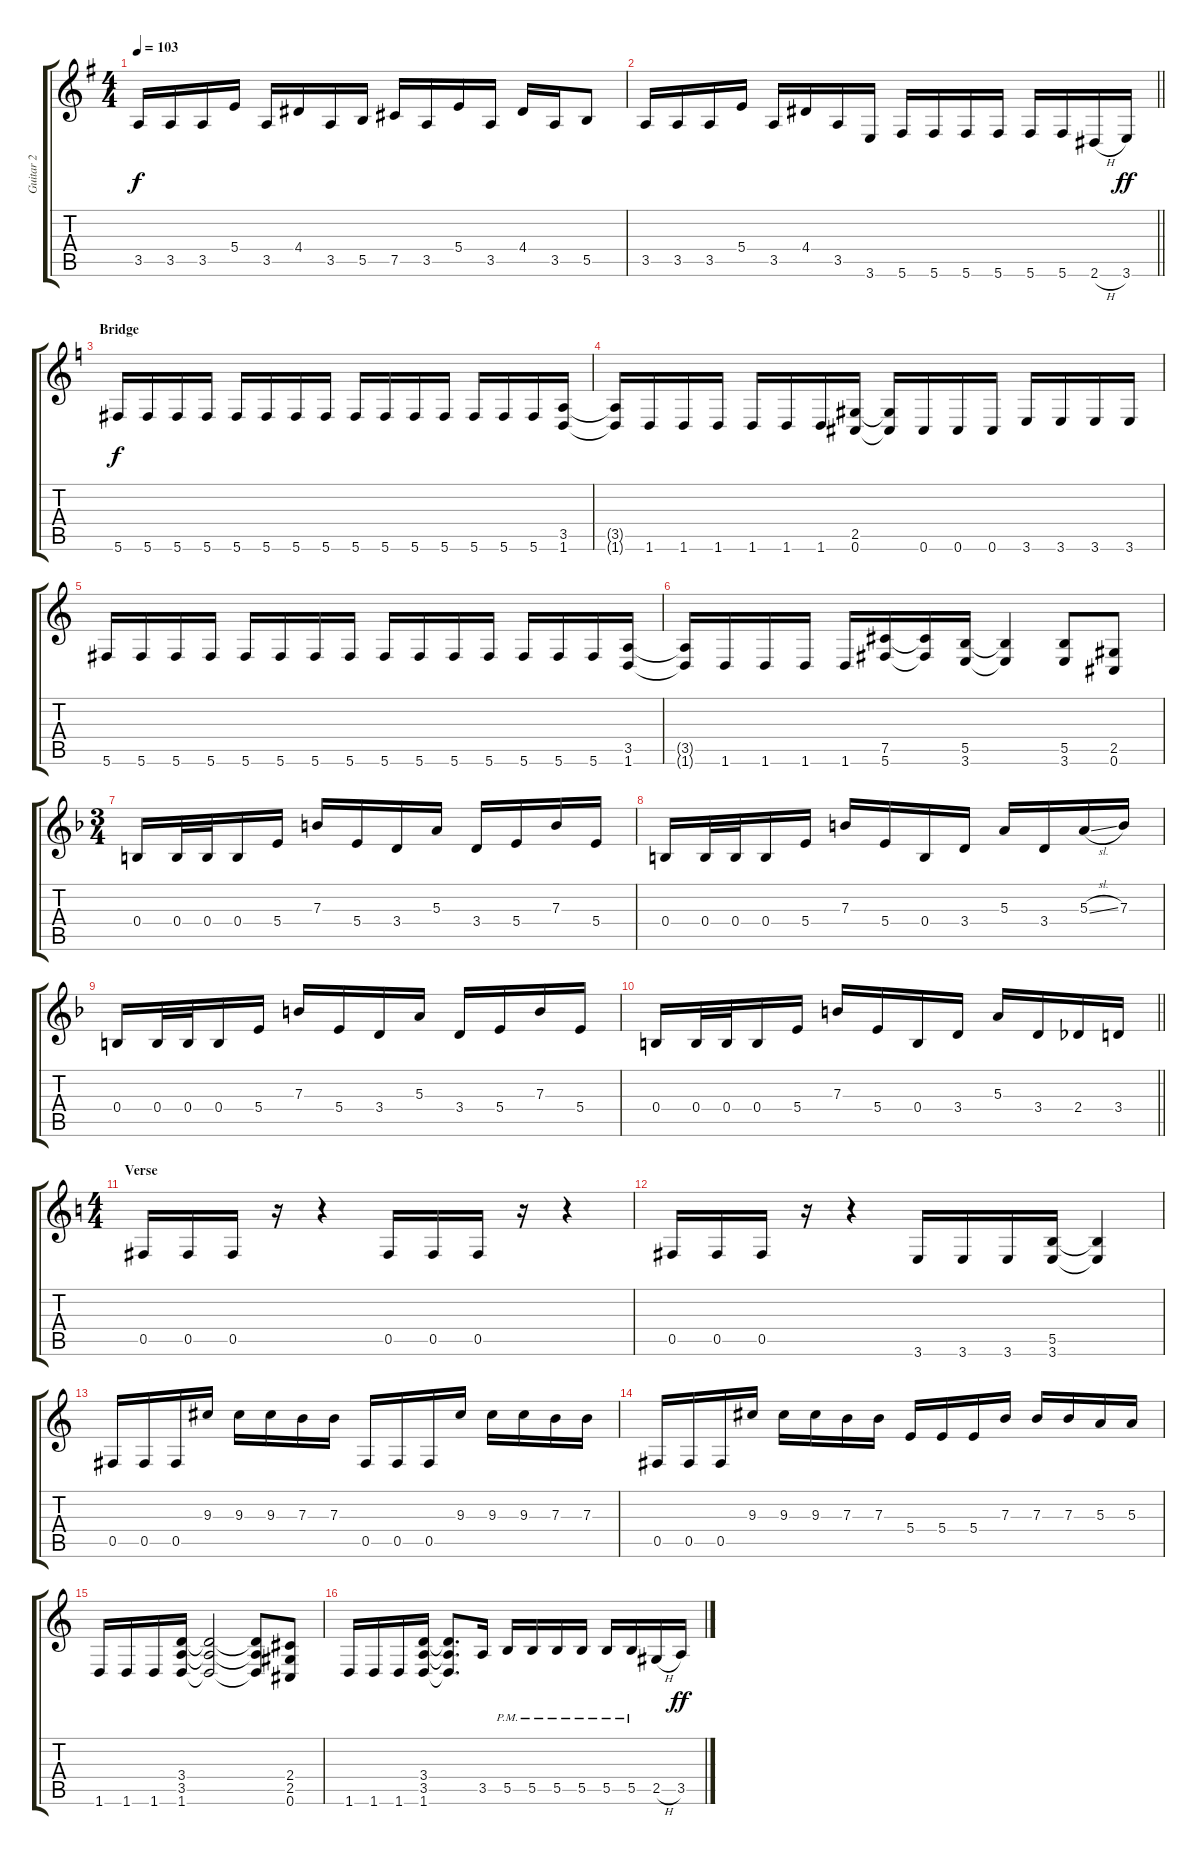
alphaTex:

\track ("Guitar 2" "Guitar 2") {instrument distortionguitar}
\staff {score tabs}
\tuning (Db4 Ab3 E3 B2 Gb2 Db2) {hide}
\ts (4 4)
\tempo 103
\clef g2
\ks g
3.5.16{dy f} 3.5.16 3.5.16 5.4.16 3.5.16 4.4.16 3.5.16 5.5.16 7.5.16 3.5.16 5.4.16 3.5.16 4.4.16 3.5.16 5.5.8 |
\barLineRight lightlight
3.5.16 3.5.16 3.5.16 5.4.16 3.5.16 4.4.16 3.5.16 3.6.16 5.6.16 5.6.16 5.6.16 5.6.16 5.6.16 5.6.16 2.6{h}.16 3.6.16{dy ff} |
\section ("" "Bridge")
\ks c
5.6.16{dy f} 5.6.16 5.6.16 5.6.16 5.6.16 5.6.16 5.6.16 5.6.16 5.6.16 5.6.16 5.6.16 5.6.16 5.6.16 5.6.16 5.6.16 (3.5 1.6).16 |
(3.5{t} 1.6{t}).16 1.6.16 1.6.16 1.6.16 1.6.16 1.6.16 1.6.16 (2.5 0.6).16 (2.5{t} 0.6{t}).16 0.6.16 0.6.16 0.6.16 3.6.16 3.6.16 3.6.16 3.6.16 |
5.6.16 5.6.16 5.6.16 5.6.16 5.6.16 5.6.16 5.6.16 5.6.16 5.6.16 5.6.16 5.6.16 5.6.16 5.6.16 5.6.16 5.6.16 (3.5 1.6).16 |
(3.5{t} 1.6{t}).16 1.6.16 1.6.16 1.6.16 1.6.16 (7.5 5.6).16 (7.5{t} 5.6{t}).16 (5.5 3.6).16 (5.5{t} 3.6{t}).4 (5.5 3.6).8 (2.5 0.6).8 |
\ts (3 4)
\ks f
0.4.16 0.4.32 0.4.32 0.4.16 5.4.16 7.3.16 5.4.16 3.4.16 5.3.16 3.4.16 5.4.16 7.3.16 5.4.16 |
0.4.16 0.4.32 0.4.32 0.4.16 5.4.16 7.3.16 5.4.16 0.4.16 3.4.16 5.3.16 3.4.16 5.3{sl}.16 7.3.16 |
0.4.16 0.4.32 0.4.32 0.4.16 5.4.16 7.3.16 5.4.16 3.4.16 5.3.16 3.4.16 5.4.16 7.3.16 5.4.16 |
\barLineRight lightlight
0.4.16 0.4.32 0.4.32 0.4.16 5.4.16 7.3.16 5.4.16 0.4.16 3.4.16 5.3.16 3.4.16 2.4.16 3.4.16 |
\ts (4 4)
\section ("" "Verse")
\ks c
0.5.16 0.5.16 0.5.16 r.16 r.4 0.5.16 0.5.16 0.5.16 r.16 r.4 |
0.5.16 0.5.16 0.5.16 r.16 r.4 3.6.16 3.6.16 3.6.16 (5.5 3.6).16 (5.5{t} 3.6{t}).4 |
0.5.16 0.5.16 0.5.16 9.3.16 9.3.16 9.3.16 7.3.16 7.3.16 0.5.16 0.5.16 0.5.16 9.3.16 9.3.16 9.3.16 7.3.16 7.3.16 |
0.5.16 0.5.16 0.5.16 9.3.16 9.3.16 9.3.16 7.3.16 7.3.16 5.4.16 5.4.16 5.4.16 7.3.16 7.3.16 7.3.16 5.3.16 5.3.16 |
1.6.16 1.6.16 1.6.16 (3.4 3.5 1.6).16 (3.4{t} 3.5{t} 1.6{t}).2 (3.4{t} 3.5{t} 1.6{t}).8 (2.4 2.5 0.6).8 |
1.6.16 1.6.16 1.6.16 (3.4 3.5 1.6).16 (3.4{t} 3.5{t} 1.6{t}).8{d} 3.5.16 5.5{pm}.16 5.5{pm}.16 5.5{pm}.16 5.5{pm}.16 5.5{pm}.16 5.5{pm}.16 2.5{h}.16 3.5.16{dy ff}
